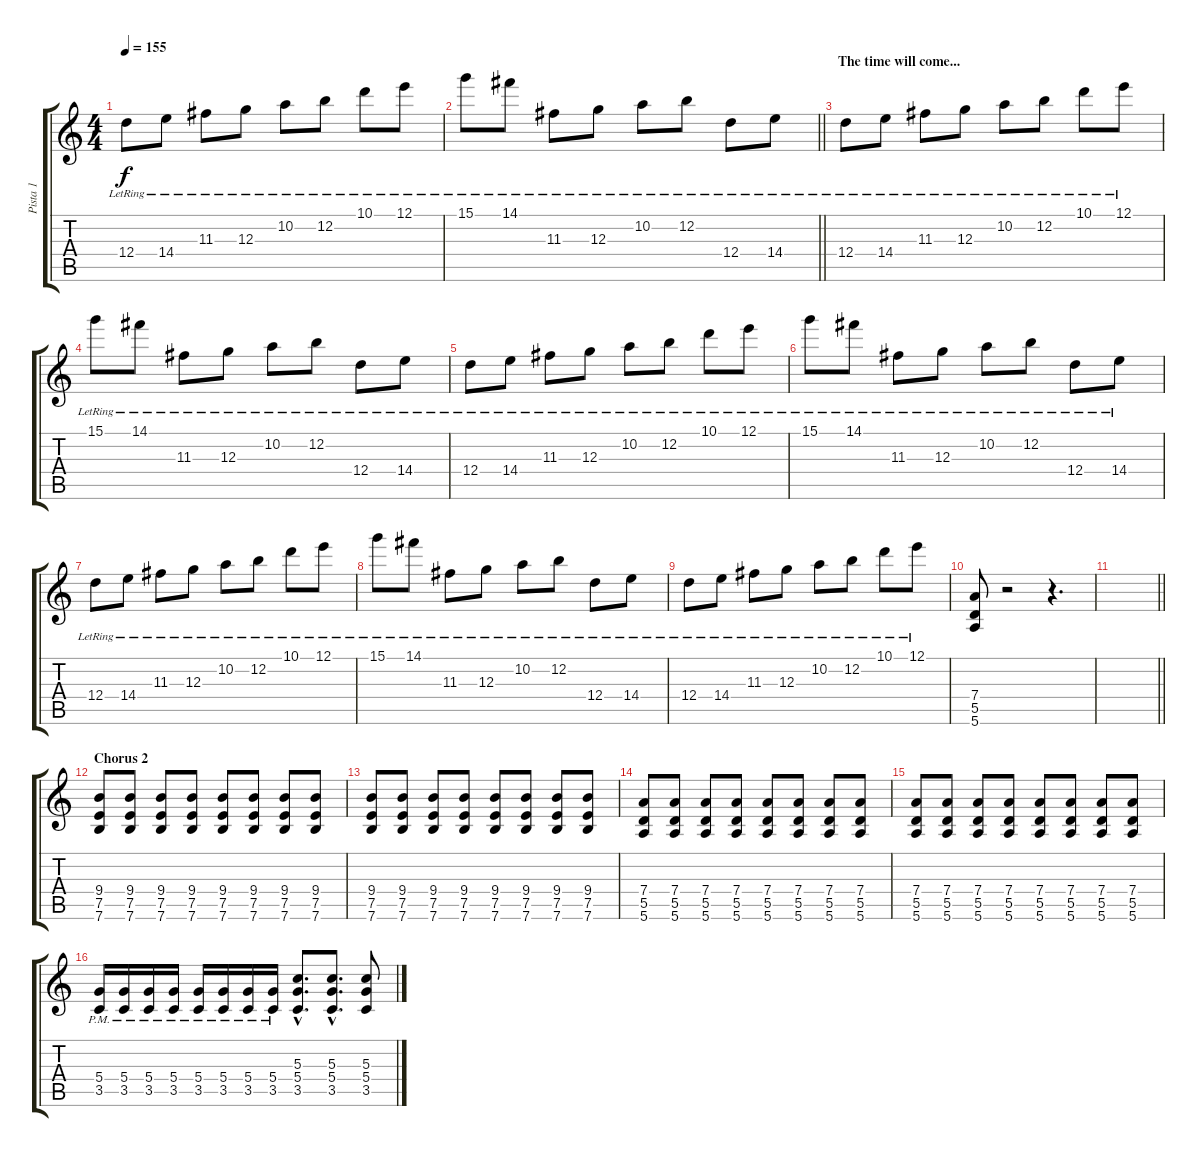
\track ("Pista 1" "Pista 1") {instrument electricguitarjazz}
\staff {score tabs}
\tuning (E4 B3 G3 D3 A2 E2) {hide}
\ts (4 4)
\tempo 155
\clef g2
\ks c
12.4{lr}.8{dy f instrument electricguitarjazz} 14.4{lr}.8 11.3{lr}.8 12.3{lr}.8 10.2{lr}.8 12.2{lr}.8 10.1{lr}.8 12.1{lr}.8 |
\barLineRight lightlight
15.1{lr}.8 14.1{lr}.8 11.3{lr}.8 12.3{lr}.8 10.2{lr}.8 12.2{lr}.8 12.4{lr}.8 14.4{lr}.8 |
\section ("" "The time will come...")
12.4{lr}.8{instrument electricguitarjazz} 14.4{lr}.8 11.3{lr}.8 12.3{lr}.8 10.2{lr}.8 12.2{lr}.8 10.1{lr}.8 12.1{lr}.8 |
15.1{lr}.8 14.1{lr}.8 11.3{lr}.8 12.3{lr}.8 10.2{lr}.8 12.2{lr}.8 12.4{lr}.8 14.4{lr}.8 |
12.4{lr}.8{instrument electricguitarjazz} 14.4{lr}.8 11.3{lr}.8 12.3{lr}.8 10.2{lr}.8 12.2{lr}.8 10.1{lr}.8 12.1{lr}.8 |
15.1{lr}.8 14.1{lr}.8 11.3{lr}.8 12.3{lr}.8 10.2{lr}.8 12.2{lr}.8 12.4{lr}.8 14.4{lr}.8 |
12.4{lr}.8{instrument electricguitarjazz} 14.4{lr}.8 11.3{lr}.8 12.3{lr}.8 10.2{lr}.8 12.2{lr}.8 10.1{lr}.8 12.1{lr}.8 |
15.1{lr}.8 14.1{lr}.8 11.3{lr}.8 12.3{lr}.8 10.2{lr}.8 12.2{lr}.8 12.4{lr}.8 14.4{lr}.8 |
12.4{lr}.8{instrument electricguitarjazz} 14.4{lr}.8 11.3{lr}.8 12.3{lr}.8 10.2{lr}.8 12.2{lr}.8 10.1{lr}.8 12.1{lr}.8 |
(7.4 5.5 5.6).8 r.2 r.4{d} |
\barLineRight lightlight
|
\section ("" "Chorus 2")
(9.4 7.5 7.6).8{instrument distortionguitar} (9.4 7.5 7.6).8 (9.4 7.5 7.6).8 (9.4 7.5 7.6).8 (9.4 7.5 7.6).8 (9.4 7.5 7.6).8 (9.4 7.5 7.6).8 (9.4 7.5 7.6).8 |
(9.4 7.5 7.6).8 (9.4 7.5 7.6).8 (9.4 7.5 7.6).8 (9.4 7.5 7.6).8 (9.4 7.5 7.6).8 (9.4 7.5 7.6).8 (9.4 7.5 7.6).8 (9.4 7.5 7.6).8 |
(7.4 5.5 5.6).8 (7.4 5.5 5.6).8 (7.4 5.5 5.6).8 (7.4 5.5 5.6).8 (7.4 5.5 5.6).8 (7.4 5.5 5.6).8 (7.4 5.5 5.6).8 (7.4 5.5 5.6).8 |
(7.4 5.5 5.6).8 (7.4 5.5 5.6).8 (7.4 5.5 5.6).8 (7.4 5.5 5.6).8 (7.4 5.5 5.6).8 (7.4 5.5 5.6).8 (7.4 5.5 5.6).8 (7.4 5.5 5.6).8 |
(5.4{pm} 3.5{pm}).16 (5.4{pm} 3.5{pm}).16 (5.4{pm} 3.5{pm}).16 (5.4{pm} 3.5{pm}).16 (5.4{pm} 3.5{pm}).16 (5.4{pm} 3.5{pm}).16 (5.4{pm} 3.5{pm}).16 (5.4{pm} 3.5{pm}).16 (5.3{hac} 5.4{hac} 3.5{hac}).8{d} (5.3{hac} 5.4{hac} 3.5{hac}).8{d} (5.3 5.4 3.5).8
